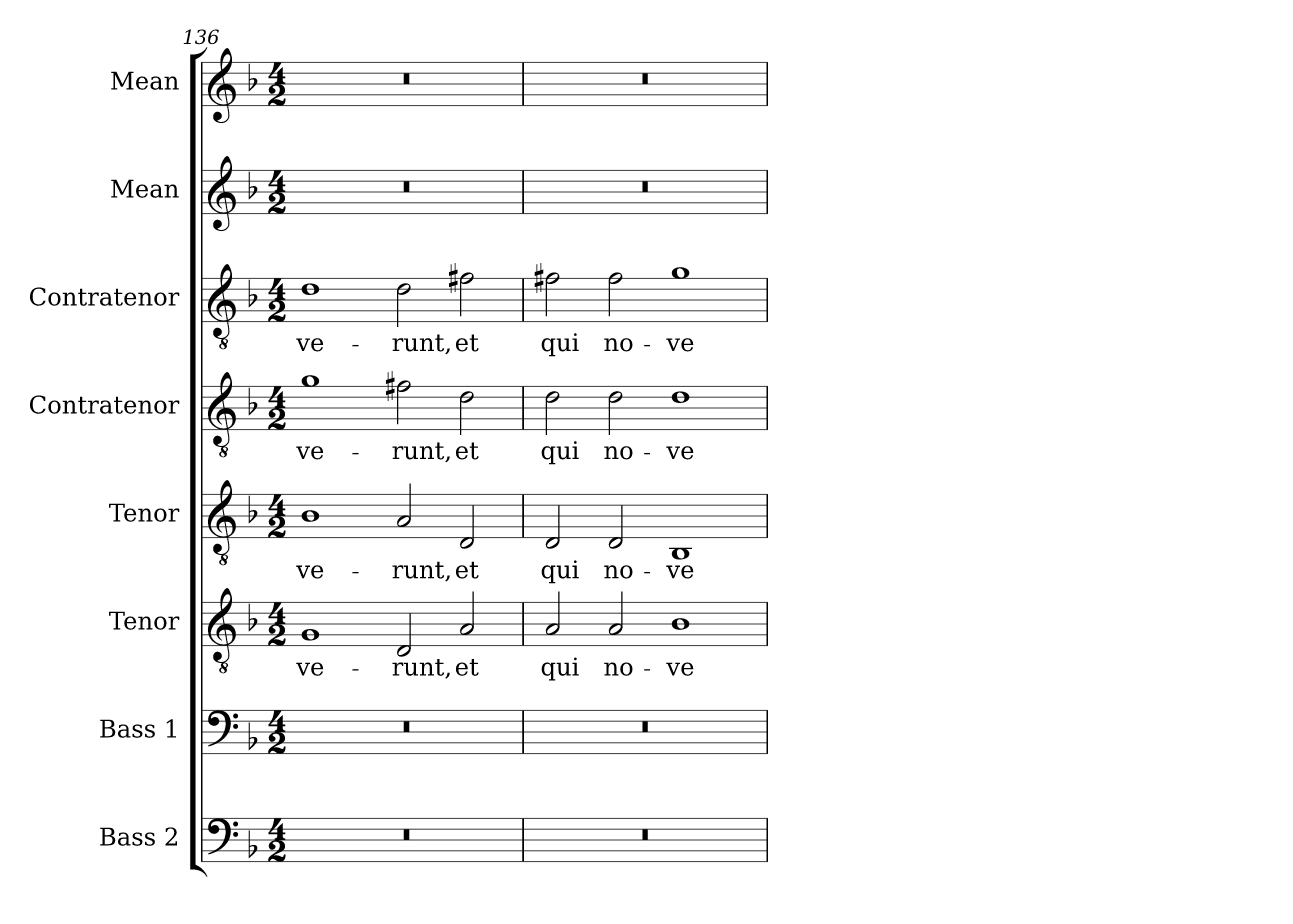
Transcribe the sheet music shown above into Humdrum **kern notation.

**kern	**kern	**kern	**text	**kern	**text	**kern	**text	**kern	**text	**kern	**kern
*part8	*part7	*part6	*part6	*part5	*part5	*part4	*part4	*part3	*part3	*part2	*part1
*staff8	*staff7	*staff6	*staff6	*staff5	*staff5	*staff4	*staff4	*staff3	*staff3	*staff2	*staff1
*I"Bass 2	*I"Bass 1	*I"Tenor	*	*I"Tenor	*	*I"Contratenor	*	*I"Contratenor	*	*I"Mean	*I"Mean
*I'B2.	*I'B1.	*I'T.	*	*I'T.	*	*I'Ct.	*	*I'Ct.	*	*I'M.	*I'M.
!!LO:LB:g=z
*clefF4	*clefF4	*clefGv2	*	*clefGv2	*	*clefGv2	*	*clefGv2	*	*clefG2	*clefG2
*	*	*ITrd7c12	*	*ITrd7c12	*	*ITrd7c12	*	*ITrd7c12	*	*	*
*k[b-]	*k[b-]	*k[b-]	*	*k[b-]	*	*k[b-]	*	*k[b-]	*	*k[b-]	*k[b-]
*F:	*F:	*F:	*	*F:	*	*F:	*	*F:	*	*F:	*F:
*M4/2	*M4/2	*M4/2	*	*M4/2	*	*M4/2	*	*M4/2	*	*M4/2	*M4/2
=136	=136	=136	=136	=136	=136	=136	=136	=136	=136	=136	=136
!LO:N:vis=1	!LO:N:vis=1	!	!	!	!	!	!	!	!	!	!
!	!	!	!LO:LY:b:color=#000000	!	!	!	!	!	!	!	!
!	!	!	!	!	!LO:LY:b:color=#000000	!	!	!	!	!	!
!	!	!	!	!	!	!	!LO:LY:b:color=#000000	!	!	!	!
!	!	!	!	!	!	!	!	!	!LO:LY:b:color=#000000	!LO:N:vis=1	!LO:N:vis=1
0r	0r	1GGi	-ve-	1BB-i	-ve-	1Gi	-ve-	1Di	-ve-	0r	0r
!	!	!	!LO:LY:b:color=#000000	!	!	!	!	!	!	!	!
!	!	!	!	!	!LO:LY:b:color=#000000	!	!	!	!	!	!
!	!	!	!	!	!	!	!LO:LY:b:color=#000000	!	!	!	!
!	!	!	!	!	!	!	!	!	!LO:LY:b:color=#000000	!	!
.	.	2DDi/	-runt,	2AAi/	-runt,	2F#Xi\	-runt,	2Di\	-runt,	.	.
!	!	!	!LO:LY:b:color=#000000	!	!	!	!	!	!	!	!
!	!	!	!	!	!LO:LY:b:color=#000000	!	!	!	!	!	!
!	!	!	!	!	!	!	!LO:LY:b:color=#000000	!	!	!	!
!	!	!	!	!	!	!	!	!	!LO:LY:b:color=#000000	!	!
.	.	2AAi/	et	2DDi/	et	2Di\	et	2F#Xi\	et	.	.
=137	=137	=137	=137	=137	=137	=137	=137	=137	=137	=137	=137
!LO:N:vis=1	!LO:N:vis=1	!	!	!	!	!	!	!	!	!	!
!	!	!	!LO:LY:b:color=#000000	!	!	!	!	!	!	!	!
!	!	!	!	!	!LO:LY:b:color=#000000	!	!	!	!	!	!
!	!	!	!	!	!	!	!LO:LY:b:color=#000000	!	!	!	!
!	!	!	!	!	!	!	!	!	!LO:LY:b:color=#000000	!LO:N:vis=1	!LO:N:vis=1
0r	0r	2AAi/	qui	2DDi/	qui	2Di\	qui	2F#Xi\	qui	0r	0r
!	!	!	!LO:LY:b:color=#000000	!	!	!	!	!	!	!	!
!	!	!	!	!	!LO:LY:b:color=#000000	!	!	!	!	!	!
!	!	!	!	!	!	!	!LO:LY:b:color=#000000	!	!	!	!
!	!	!	!	!	!	!	!	!	!LO:LY:b:color=#000000	!	!
.	.	2AAi/	no-	2DDi/	no-	2Di\	no-	2F#i\	no-	.	.
!	!	!	!LO:LY:b:color=#000000	!	!	!	!	!	!	!	!
!	!	!	!	!	!LO:LY:b:color=#000000	!	!	!	!	!	!
!	!	!	!	!	!	!	!LO:LY:b:color=#000000	!	!	!	!
!	!	!	!	!	!	!	!	!	!LO:LY:b:color=#000000	!	!
.	.	1BB-i	-ve-	1BBB-i	-ve-	1Di	-ve-	1Gi	-ve-	.	.
=	=	=	=	=	=	=	=	=	=	=	=
*-	*-	*-	*-	*-	*-	*-	*-	*-	*-	*-	*-
